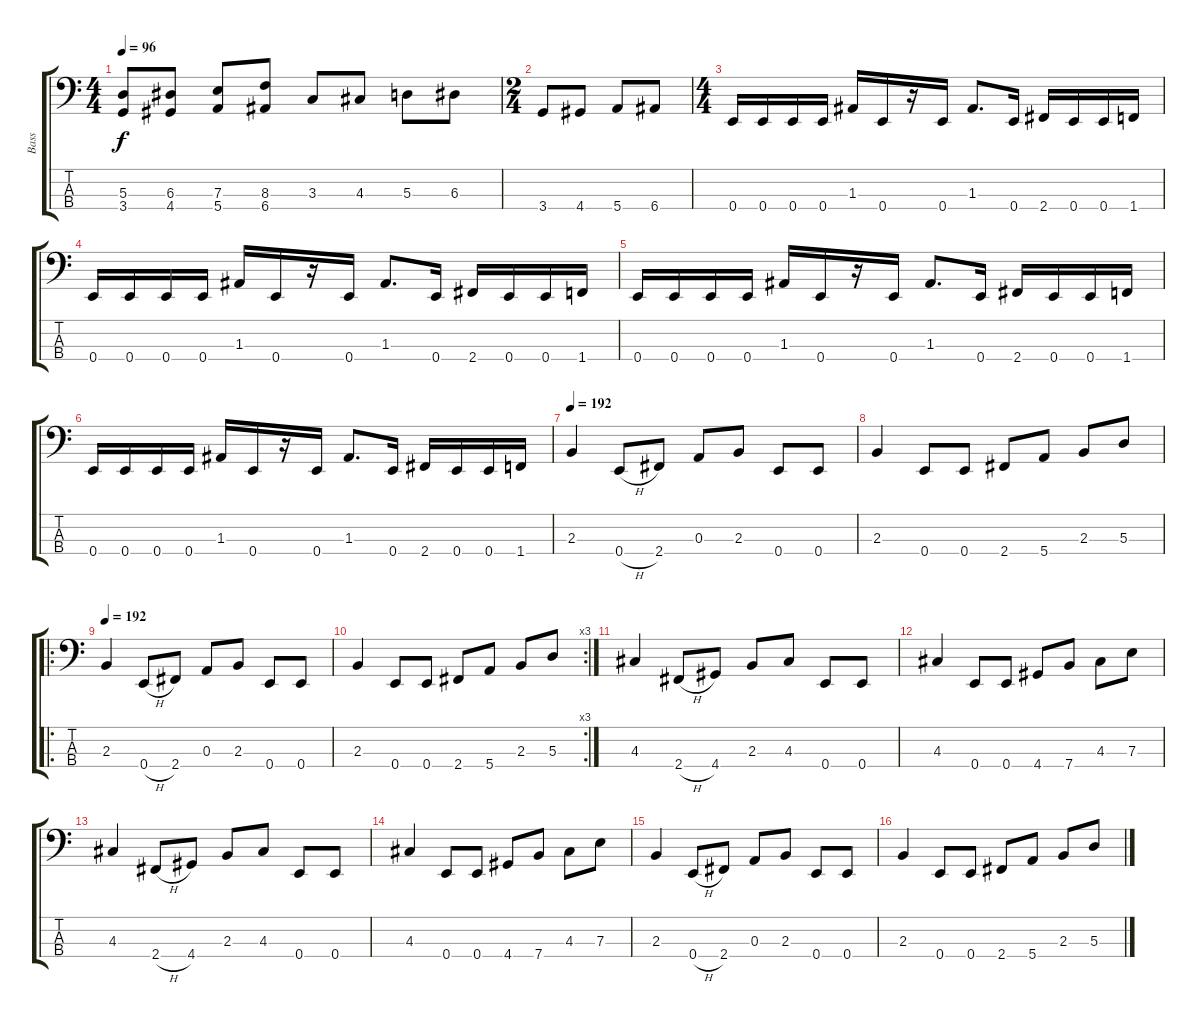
\track ("Bass" "Bass") {instrument electricbasspick}
\staff {score tabs}
\tuning (G2 D2 A1 E1) {hide}
\ts (4 4)
\tempo 96
\clef f4
\ks c
(5.3 3.4).8{dy f} (6.3 4.4).8 (7.3 5.4).8 (8.3 6.4).8 3.3.8 4.3.8 5.3.8 6.3.8 |
\ts (2 4)
3.4.8 4.4.8 5.4.8 6.4.8 |
\ts (4 4)
0.4.16 0.4.16 0.4.16 0.4.16 1.3.16 0.4.16 r.16 0.4.16 1.3.8{d} 0.4.16 2.4.16 0.4.16 0.4.16 1.4.16 |
0.4.16 0.4.16 0.4.16 0.4.16 1.3.16 0.4.16 r.16 0.4.16 1.3.8{d} 0.4.16 2.4.16 0.4.16 0.4.16 1.4.16 |
0.4.16 0.4.16 0.4.16 0.4.16 1.3.16 0.4.16 r.16 0.4.16 1.3.8{d} 0.4.16 2.4.16 0.4.16 0.4.16 1.4.16 |
0.4.16 0.4.16 0.4.16 0.4.16 1.3.16 0.4.16 r.16 0.4.16 1.3.8{d} 0.4.16 2.4.16 0.4.16 0.4.16 1.4.16 |
\tempo 192
2.3.4 0.4{h}.8 2.4.8 0.3.8 2.3.8 0.4.8 0.4.8 |
2.3.4 0.4.8 0.4.8 2.4.8 5.4.8 2.3.8 5.3.8 |
\ro
\tempo 192
2.3.4 0.4{h}.8 2.4.8 0.3.8 2.3.8 0.4.8 0.4.8 |
\rc 3
2.3.4 0.4.8 0.4.8 2.4.8 5.4.8 2.3.8 5.3.8 |
4.3.4 2.4{h}.8 4.4.8 2.3.8 4.3.8 0.4.8 0.4.8 |
4.3.4 0.4.8 0.4.8 4.4.8 7.4.8 4.3.8 7.3.8 |
4.3.4 2.4{h}.8 4.4.8 2.3.8 4.3.8 0.4.8 0.4.8 |
4.3.4 0.4.8 0.4.8 4.4.8 7.4.8 4.3.8 7.3.8 |
2.3.4 0.4{h}.8 2.4.8 0.3.8 2.3.8 0.4.8 0.4.8 |
2.3.4 0.4.8 0.4.8 2.4.8 5.4.8 2.3.8 5.3.8
